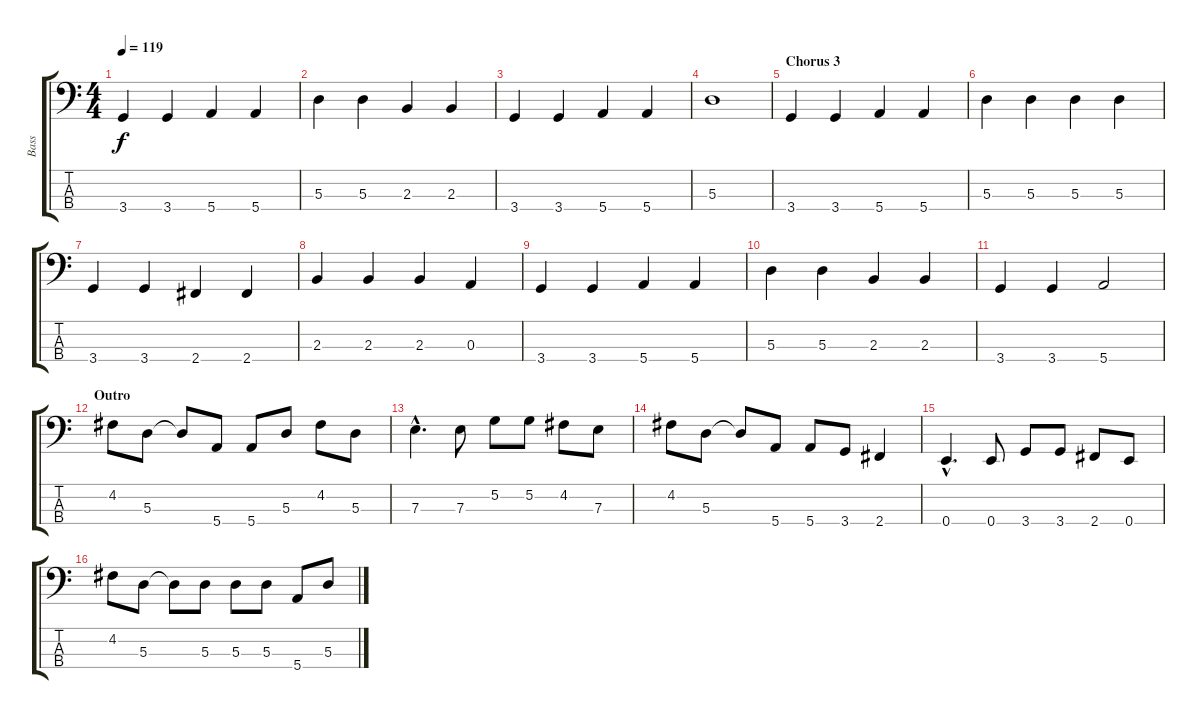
\track ("Bass" "Bass") {instrument electricbassfinger}
\staff {score tabs}
\tuning (G2 D2 A1 E1) {hide}
\ts (4 4)
\tempo 119
\clef f4
\ks c
3.4.4{dy f} 3.4.4 5.4.4 5.4.4 |
5.3.4 5.3.4 2.3.4 2.3.4 |
3.4.4 3.4.4 5.4.4 5.4.4 |
5.3.1 |
\section ("" "Chorus 3")
3.4.4 3.4.4 5.4.4 5.4.4 |
5.3.4 5.3.4 5.3.4 5.3.4 |
3.4.4 3.4.4 2.4.4 2.4.4 |
2.3.4 2.3.4 2.3.4 0.3.4 |
3.4.4 3.4.4 5.4.4 5.4.4 |
5.3.4 5.3.4 2.3.4 2.3.4 |
3.4.4 3.4.4 5.4.2 |
\section ("" "Outro")
4.2.8 5.3.8 5.3{t}.8 5.4.8 5.4.8 5.3.8 4.2.8 5.3.8 |
7.3{hac}.4{d} 7.3.8 5.2.8 5.2.8 4.2.8 7.3.8 |
4.2.8 5.3.8 5.3{t}.8 5.4.8 5.4.8 3.4.8 2.4.4 |
0.4{hac}.4{d} 0.4.8 3.4.8 3.4.8 2.4.8 0.4.8 |
4.2.8 5.3.8 5.3{t}.8 5.3.8 5.3.8 5.3.8 5.4.8 5.3.8
